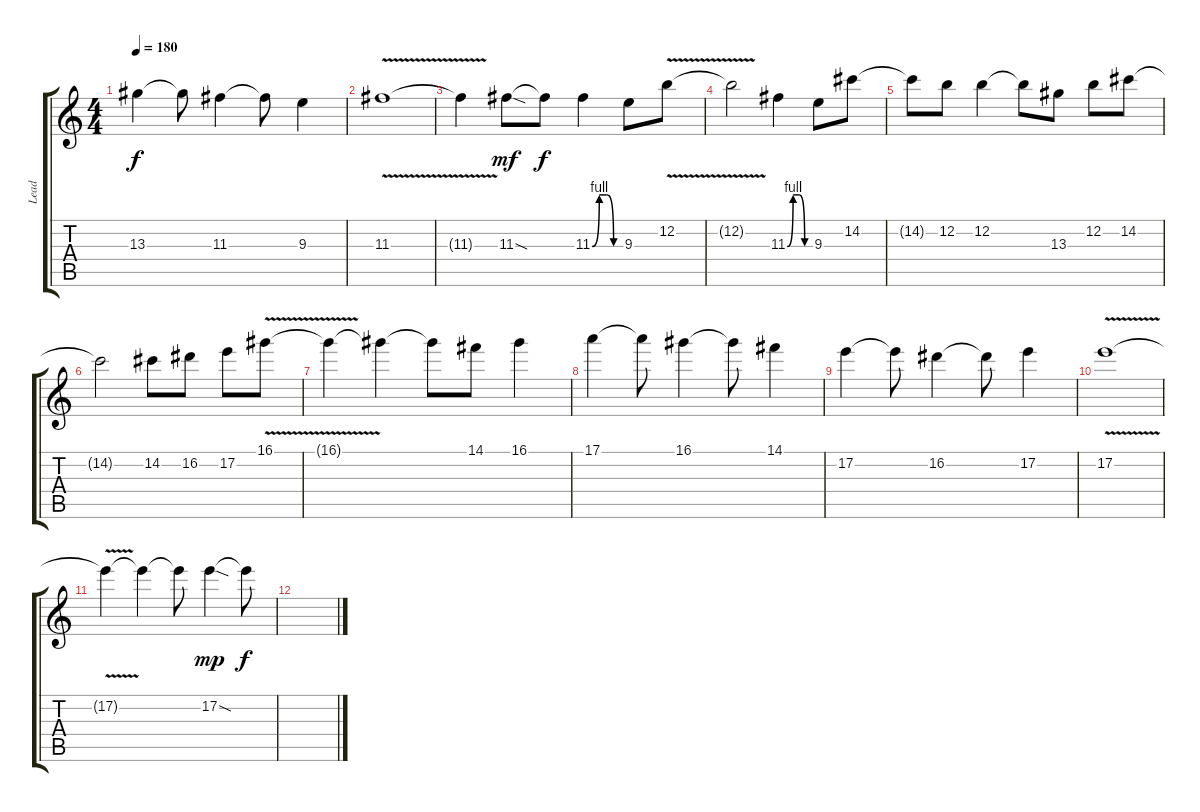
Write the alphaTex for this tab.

\track ("Lead" "Lead") {instrument overdrivenguitar}
\staff {score tabs}
\tuning (E4 B3 G3 D3 A2 E2) {hide}
\ts (4 4)
\tempo 180
\clef g2
\ks c
13.3.4{dy f} 13.3{t}.8 11.3.4 11.3{t}.8 9.3.4 |
11.3{v}.1 |
11.3{t}.4 11.3{sod}.8{dy mf} 11.3{t}.8{dy f} 11.3{be (custom 0 0 15 4 30 4 45 0 60 0)}.4 9.3.8 12.2{v}.8 |
12.2{t}.2 11.3{be (custom 0 0 15 4 30 4 45 0 60 0)}.4 9.3.8 14.2.8 |
14.2{t}.8 12.2.8 12.2.4 12.2{t}.8 13.3.8 12.2.8 14.2.8 |
14.2{t}.2 14.2.8 16.2.8 17.2.8 16.1{v}.8 |
16.1{t}.4 16.1{t}.4 16.1{t}.8 14.1.8 16.1.4 |
17.1.4 17.1{t}.8 16.1.4 16.1{t}.8 14.1.4 |
17.2.4 17.2{t}.8 16.2.4 16.2{t}.8 17.2.4 |
17.2{v}.1 |
17.2{t}.4 17.2{t}.4 17.2{t}.8 17.2{sod}.4{dy mp} 17.2{t}.8{dy f} |
\section ("" "")
